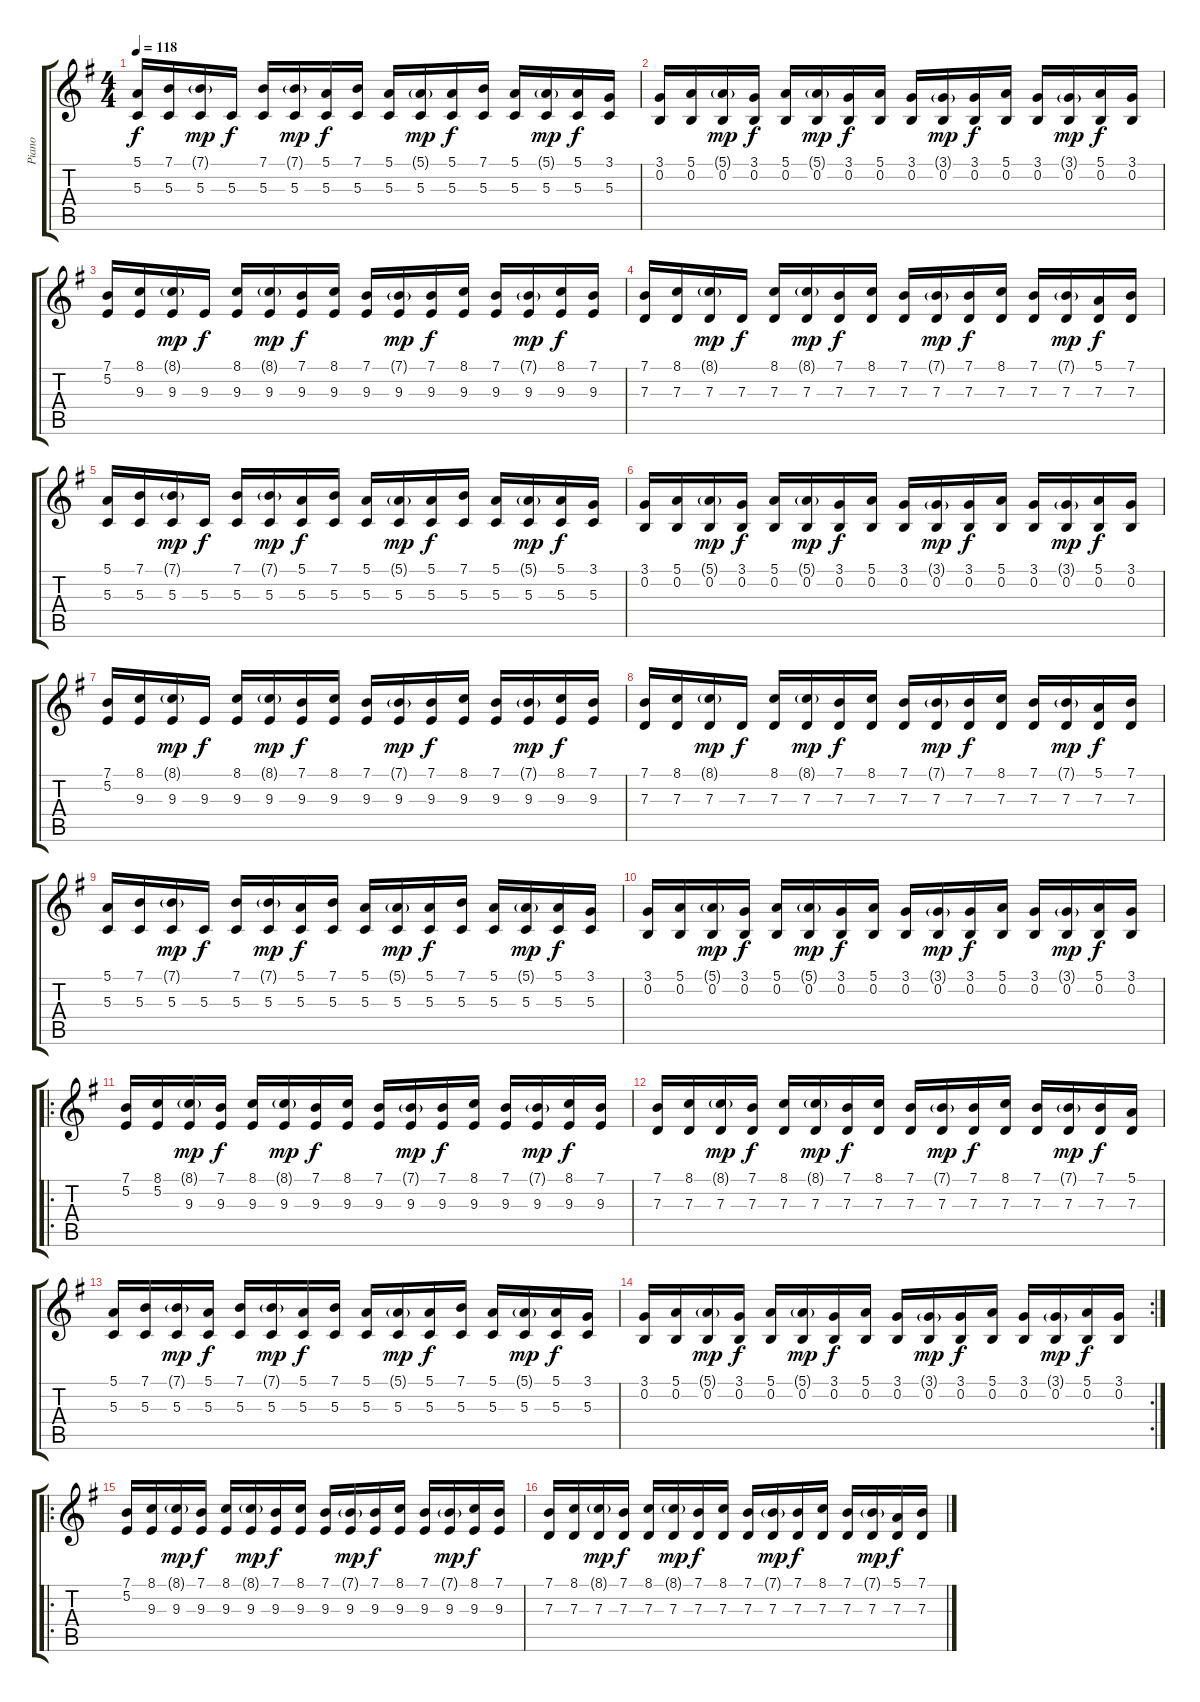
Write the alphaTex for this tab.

\track ("Piano" "Piano") {instrument brightacousticpiano}
\staff {score tabs}
\tuning (E4 B3 G3 D3 A2 E2) {hide}
\ts (4 4)
\tempo 118
\clef g2
\ks eminor
(5.1 5.3).16{dy f} (7.1 5.3).16 (7.1{g} 5.3).16{dy mp} 5.3.16{dy f} (7.1 5.3).16 (7.1{g} 5.3).16{dy mp} (5.1 5.3).16{dy f} (7.1 5.3).16 (5.1 5.3).16 (5.1{g} 5.3).16{dy mp} (5.1 5.3).16{dy f} (7.1 5.3).16 (5.1 5.3).16 (5.1{g} 5.3).16{dy mp} (5.1 5.3).16{dy f} (3.1 5.3).16 |
(3.1 0.2).16 (5.1 0.2).16 (5.1{g} 0.2).16{dy mp} (3.1 0.2).16{dy f} (5.1 0.2).16 (5.1{g} 0.2).16{dy mp} (3.1 0.2).16{dy f} (5.1 0.2).16 (3.1 0.2).16 (3.1{g} 0.2).16{dy mp} (3.1 0.2).16{dy f} (5.1 0.2).16 (3.1 0.2).16 (3.1{g} 0.2).16{dy mp} (5.1 0.2).16{dy f} (3.1 0.2).16 |
(7.1 5.2).16 (8.1 9.3).16 (8.1{g} 9.3).16{dy mp} 9.3.16{dy f} (8.1 9.3).16 (8.1{g} 9.3).16{dy mp} (7.1 9.3).16{dy f} (8.1 9.3).16 (7.1 9.3).16 (7.1{g} 9.3).16{dy mp} (7.1 9.3).16{dy f} (8.1 9.3).16 (7.1 9.3).16 (7.1{g} 9.3).16{dy mp} (8.1 9.3).16{dy f} (7.1 9.3).16 |
(7.1 7.3).16 (8.1 7.3).16 (8.1{g} 7.3).16{dy mp} 7.3.16{dy f} (8.1 7.3).16 (8.1{g} 7.3).16{dy mp} (7.1 7.3).16{dy f} (8.1 7.3).16 (7.1 7.3).16 (7.1{g} 7.3).16{dy mp} (7.1 7.3).16{dy f} (8.1 7.3).16 (7.1 7.3).16 (7.1{g} 7.3).16{dy mp} (5.1 7.3).16{dy f} (7.1 7.3).16 |
(5.1 5.3).16 (7.1 5.3).16 (7.1{g} 5.3).16{dy mp} 5.3.16{dy f} (7.1 5.3).16 (7.1{g} 5.3).16{dy mp} (5.1 5.3).16{dy f} (7.1 5.3).16 (5.1 5.3).16 (5.1{g} 5.3).16{dy mp} (5.1 5.3).16{dy f} (7.1 5.3).16 (5.1 5.3).16 (5.1{g} 5.3).16{dy mp} (5.1 5.3).16{dy f} (3.1 5.3).16 |
(3.1 0.2).16 (5.1 0.2).16 (5.1{g} 0.2).16{dy mp} (3.1 0.2).16{dy f} (5.1 0.2).16 (5.1{g} 0.2).16{dy mp} (3.1 0.2).16{dy f} (5.1 0.2).16 (3.1 0.2).16 (3.1{g} 0.2).16{dy mp} (3.1 0.2).16{dy f} (5.1 0.2).16 (3.1 0.2).16 (3.1{g} 0.2).16{dy mp} (5.1 0.2).16{dy f} (3.1 0.2).16 |
(7.1 5.2).16 (8.1 9.3).16 (8.1{g} 9.3).16{dy mp} 9.3.16{dy f} (8.1 9.3).16 (8.1{g} 9.3).16{dy mp} (7.1 9.3).16{dy f} (8.1 9.3).16 (7.1 9.3).16 (7.1{g} 9.3).16{dy mp} (7.1 9.3).16{dy f} (8.1 9.3).16 (7.1 9.3).16 (7.1{g} 9.3).16{dy mp} (8.1 9.3).16{dy f} (7.1 9.3).16 |
(7.1 7.3).16 (8.1 7.3).16 (8.1{g} 7.3).16{dy mp} 7.3.16{dy f} (8.1 7.3).16 (8.1{g} 7.3).16{dy mp} (7.1 7.3).16{dy f} (8.1 7.3).16 (7.1 7.3).16 (7.1{g} 7.3).16{dy mp} (7.1 7.3).16{dy f} (8.1 7.3).16 (7.1 7.3).16 (7.1{g} 7.3).16{dy mp} (5.1 7.3).16{dy f} (7.1 7.3).16 |
(5.1 5.3).16 (7.1 5.3).16 (7.1{g} 5.3).16{dy mp} 5.3.16{dy f} (7.1 5.3).16 (7.1{g} 5.3).16{dy mp} (5.1 5.3).16{dy f} (7.1 5.3).16 (5.1 5.3).16 (5.1{g} 5.3).16{dy mp} (5.1 5.3).16{dy f} (7.1 5.3).16 (5.1 5.3).16 (5.1{g} 5.3).16{dy mp} (5.1 5.3).16{dy f} (3.1 5.3).16 |
(3.1 0.2).16 (5.1 0.2).16 (5.1{g} 0.2).16{dy mp} (3.1 0.2).16{dy f} (5.1 0.2).16 (5.1{g} 0.2).16{dy mp} (3.1 0.2).16{dy f} (5.1 0.2).16 (3.1 0.2).16 (3.1{g} 0.2).16{dy mp} (3.1 0.2).16{dy f} (5.1 0.2).16 (3.1 0.2).16 (3.1{g} 0.2).16{dy mp} (5.1 0.2).16{dy f} (3.1 0.2).16 |
\ro
(7.1 5.2).16 (8.1 5.2).16 (8.1{g} 9.3).16{dy mp} (7.1 9.3).16{dy f} (8.1 9.3).16 (8.1{g} 9.3).16{dy mp} (7.1 9.3).16{dy f} (8.1 9.3).16 (7.1 9.3).16 (7.1{g} 9.3).16{dy mp} (7.1 9.3).16{dy f} (8.1 9.3).16 (7.1 9.3).16 (7.1{g} 9.3).16{dy mp} (8.1 9.3).16{dy f} (7.1 9.3).16 |
(7.1 7.3).16 (8.1 7.3).16 (8.1{g} 7.3).16{dy mp} (7.1 7.3).16{dy f} (8.1 7.3).16 (8.1{g} 7.3).16{dy mp} (7.1 7.3).16{dy f} (8.1 7.3).16 (7.1 7.3).16 (7.1{g} 7.3).16{dy mp} (7.1 7.3).16{dy f} (8.1 7.3).16 (7.1 7.3).16 (7.1{g} 7.3).16{dy mp} (7.1 7.3).16{dy f} (5.1 7.3).16 |
(5.1 5.3).16 (7.1 5.3).16 (7.1{g} 5.3).16{dy mp} (5.1 5.3).16{dy f} (7.1 5.3).16 (7.1{g} 5.3).16{dy mp} (5.1 5.3).16{dy f} (7.1 5.3).16 (5.1 5.3).16 (5.1{g} 5.3).16{dy mp} (5.1 5.3).16{dy f} (7.1 5.3).16 (5.1 5.3).16 (5.1{g} 5.3).16{dy mp} (5.1 5.3).16{dy f} (3.1 5.3).16 |
\rc 2
(3.1 0.2).16 (5.1 0.2).16 (5.1{g} 0.2).16{dy mp} (3.1 0.2).16{dy f} (5.1 0.2).16 (5.1{g} 0.2).16{dy mp} (3.1 0.2).16{dy f} (5.1 0.2).16 (3.1 0.2).16 (3.1{g} 0.2).16{dy mp} (3.1 0.2).16{dy f} (5.1 0.2).16 (3.1 0.2).16 (3.1{g} 0.2).16{dy mp} (5.1 0.2).16{dy f} (3.1 0.2).16 |
\ro
(7.1 5.2).16 (8.1 9.3).16 (8.1{g} 9.3).16{dy mp} (7.1 9.3).16{dy f} (8.1 9.3).16 (8.1{g} 9.3).16{dy mp} (7.1 9.3).16{dy f} (8.1 9.3).16 (7.1 9.3).16 (7.1{g} 9.3).16{dy mp} (7.1 9.3).16{dy f} (8.1 9.3).16 (7.1 9.3).16 (7.1{g} 9.3).16{dy mp} (8.1 9.3).16{dy f} (7.1 9.3).16 |
(7.1 7.3).16 (8.1 7.3).16 (8.1{g} 7.3).16{dy mp} (7.1 7.3).16{dy f} (8.1 7.3).16 (8.1{g} 7.3).16{dy mp} (7.1 7.3).16{dy f} (8.1 7.3).16 (7.1 7.3).16 (7.1{g} 7.3).16{dy mp} (7.1 7.3).16{dy f} (8.1 7.3).16 (7.1 7.3).16 (7.1{g} 7.3).16{dy mp} (5.1 7.3).16{dy f} (7.1 7.3).16
